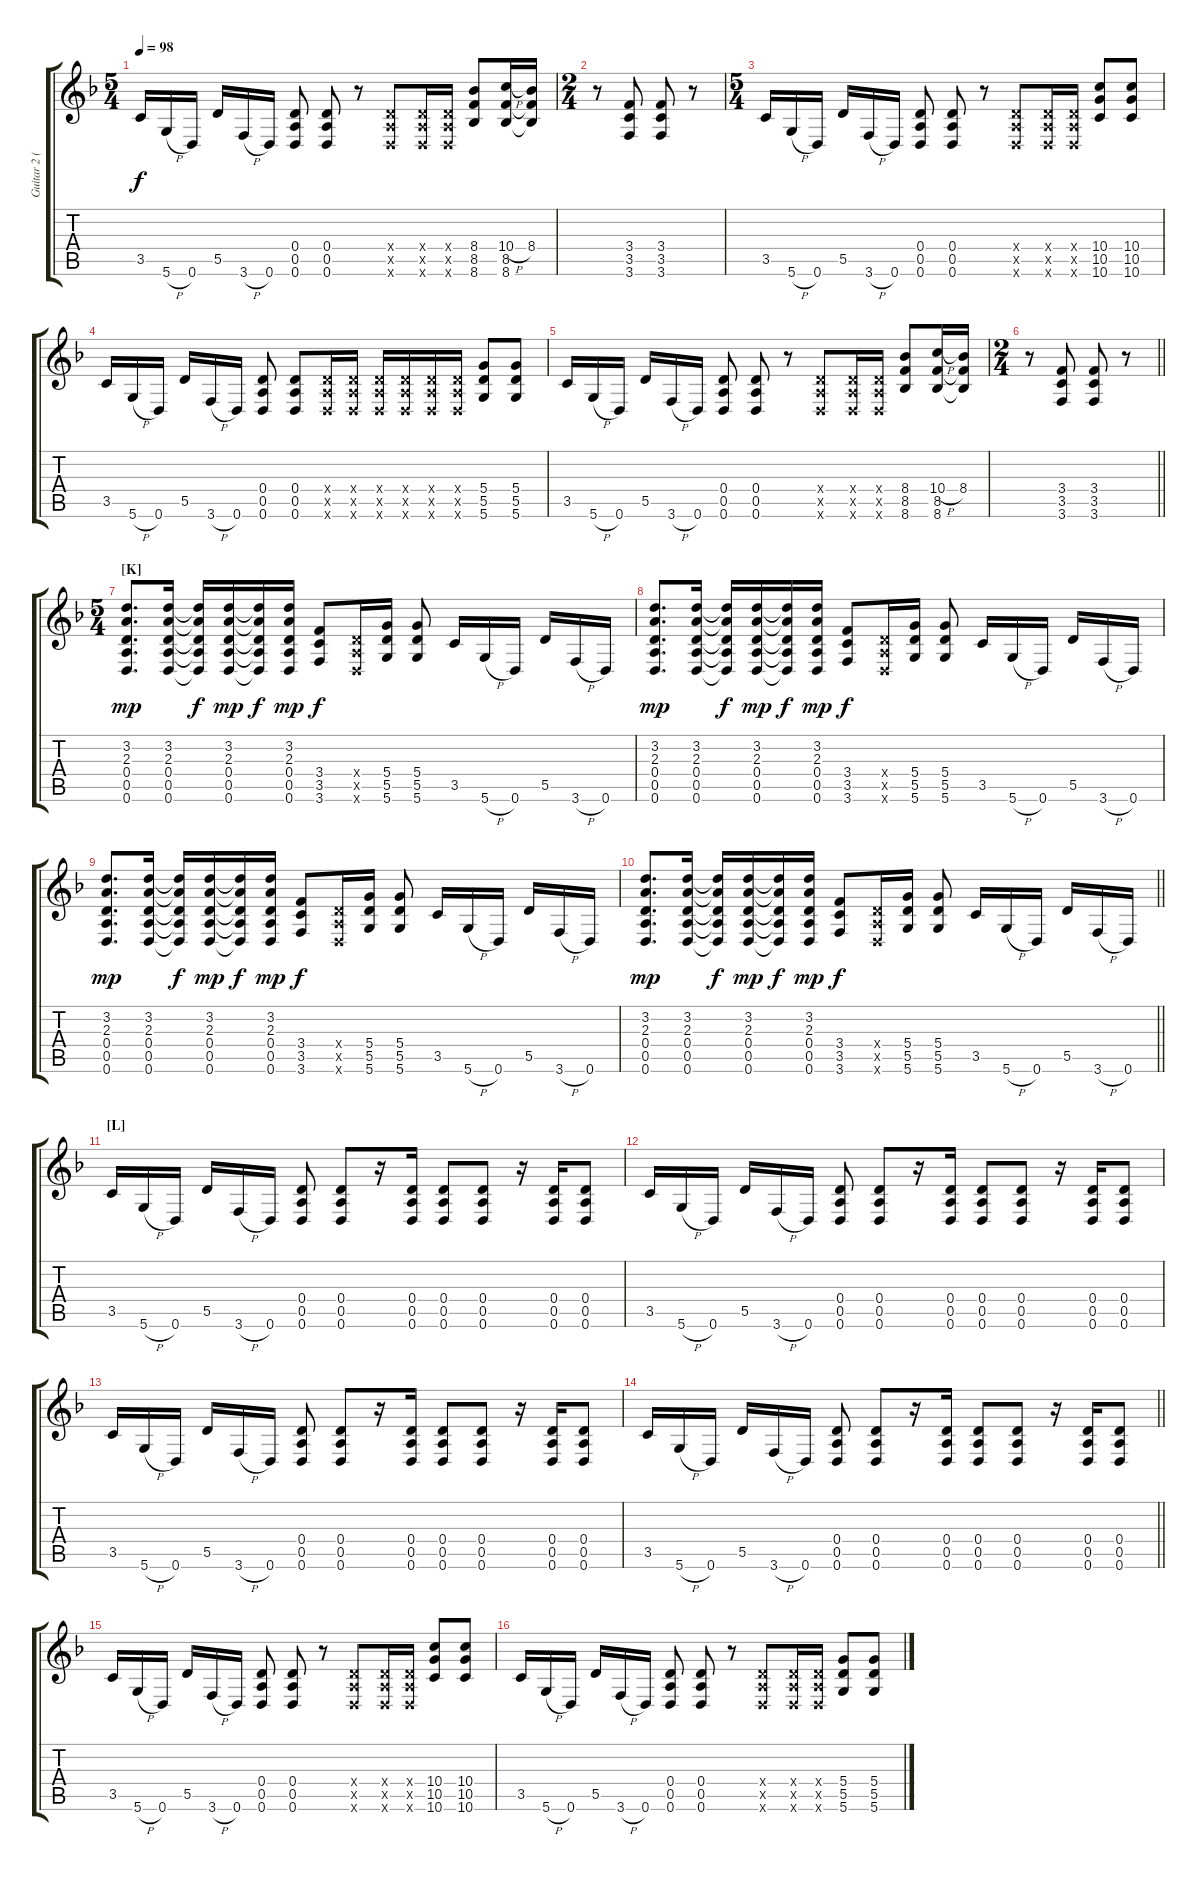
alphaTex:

\track ("Guitar 2 (right)" "Guitar 2 (") {instrument distortionguitar}
\staff {score tabs}
\tuning (E4 B3 G3 D3 A2 D2) {hide}
\ts (5 4)
\tempo 98
\clef g2
\ks dminor
3.5.16{dy f} 5.6{h}.16 0.6.16{beam split} 5.5.16{beam merge} 3.6{h}.16 0.6.16{beam split} (0.4 0.5 0.6).8{beam split} (0.4 0.5 0.6).8 r.8 (0.4{x} 0.5{x} 0.6{x}).8 (0.4{x} 0.5{x} 0.6{x}).16 (0.4{x} 0.5{x} 0.6{x}).16 (8.4 8.5 8.6).8 (10.4{h} 8.5 8.6).16 (8.4 8.5{t} 8.6{t}).16 |
\ts (2 4)
r.8 (3.4 3.5 3.6).8 (3.4 3.5 3.6).8 r.8 |
\ts (5 4)
3.5.16 5.6{h}.16 0.6.16{beam split} 5.5.16{beam merge} 3.6{h}.16 0.6.16{beam split} (0.4 0.5 0.6).8{beam split} (0.4 0.5 0.6).8 r.8 (0.4{x} 0.5{x} 0.6{x}).8 (0.4{x} 0.5{x} 0.6{x}).16 (0.4{x} 0.5{x} 0.6{x}).16 (10.4 10.5 10.6).8 (10.4 10.5 10.6).8 |
3.5.16 5.6{h}.16 0.6.16{beam split} 5.5.16{beam merge} 3.6{h}.16 0.6.16{beam split} (0.4 0.5 0.6).8{beam split} (0.4 0.5 0.6).8 (0.4{x} 0.5{x} 0.6{x}).16 (0.4{x} 0.5{x} 0.6{x}).16 (0.4{x} 0.5{x} 0.6{x}).16 (0.4{x} 0.5{x} 0.6{x}).16 (0.4{x} 0.5{x} 0.6{x}).16 (0.4{x} 0.5{x} 0.6{x}).16 (5.4 5.5 5.6).8 (5.4 5.5 5.6).8 |
3.5.16 5.6{h}.16 0.6.16{beam split} 5.5.16{beam merge} 3.6{h}.16 0.6.16{beam split} (0.4 0.5 0.6).8{beam split} (0.4 0.5 0.6).8 r.8 (0.4{x} 0.5{x} 0.6{x}).8 (0.4{x} 0.5{x} 0.6{x}).16 (0.4{x} 0.5{x} 0.6{x}).16 (8.4 8.5 8.6).8 (10.4{h} 8.5 8.6).16 (8.4 8.5{t} 8.6{t}).16 |
\ts (2 4)
\barLineRight lightlight
r.8 (3.4 3.5 3.6).8 (3.4 3.5 3.6).8 r.8 |
\ts (5 4)
\section ("" "[K]")
(3.2 2.3 0.4 0.5 0.6).8{d dy mp} (3.2 2.3 0.4 0.5 0.6).16 (3.2{t} 2.3{t} 0.4{t} 0.5{t} 0.6{t}).16{dy f} (3.2 2.3 0.4 0.5 0.6).16{dy mp} (3.2{t} 2.3{t} 0.4{t} 0.5{t} 0.6{t}).16{dy f} (3.2 2.3 0.4 0.5 0.6).16{dy mp} (3.4 3.5 3.6).8{dy f} (0.4{x} 0.5{x} 0.6{x}).16 (5.4 5.5 5.6).16{beam split} (5.4 5.5 5.6).8{beam split} 3.5.16 5.6{h}.16{beam merge} 0.6.16{beam split} 5.5.16{beam merge} 3.6{h}.16 0.6.16 |
(3.2 2.3 0.4 0.5 0.6).8{d dy mp} (3.2 2.3 0.4 0.5 0.6).16 (3.2{t} 2.3{t} 0.4{t} 0.5{t} 0.6{t}).16{dy f} (3.2 2.3 0.4 0.5 0.6).16{dy mp} (3.2{t} 2.3{t} 0.4{t} 0.5{t} 0.6{t}).16{dy f} (3.2 2.3 0.4 0.5 0.6).16{dy mp} (3.4 3.5 3.6).8{dy f} (0.4{x} 0.5{x} 0.6{x}).16 (5.4 5.5 5.6).16{beam split} (5.4 5.5 5.6).8{beam split} 3.5.16 5.6{h}.16{beam merge} 0.6.16{beam split} 5.5.16{beam merge} 3.6{h}.16 0.6.16 |
(3.2 2.3 0.4 0.5 0.6).8{d dy mp} (3.2 2.3 0.4 0.5 0.6).16 (3.2{t} 2.3{t} 0.4{t} 0.5{t} 0.6{t}).16{dy f} (3.2 2.3 0.4 0.5 0.6).16{dy mp} (3.2{t} 2.3{t} 0.4{t} 0.5{t} 0.6{t}).16{dy f} (3.2 2.3 0.4 0.5 0.6).16{dy mp} (3.4 3.5 3.6).8{dy f} (0.4{x} 0.5{x} 0.6{x}).16 (5.4 5.5 5.6).16{beam split} (5.4 5.5 5.6).8{beam split} 3.5.16 5.6{h}.16{beam merge} 0.6.16{beam split} 5.5.16{beam merge} 3.6{h}.16 0.6.16 |
\barLineRight lightlight
(3.2 2.3 0.4 0.5 0.6).8{d dy mp} (3.2 2.3 0.4 0.5 0.6).16 (3.2{t} 2.3{t} 0.4{t} 0.5{t} 0.6{t}).16{dy f} (3.2 2.3 0.4 0.5 0.6).16{dy mp} (3.2{t} 2.3{t} 0.4{t} 0.5{t} 0.6{t}).16{dy f} (3.2 2.3 0.4 0.5 0.6).16{dy mp} (3.4 3.5 3.6).8{dy f} (0.4{x} 0.5{x} 0.6{x}).16 (5.4 5.5 5.6).16{beam split} (5.4 5.5 5.6).8{beam split} 3.5.16 5.6{h}.16{beam merge} 0.6.16{beam split} 5.5.16{beam merge} 3.6{h}.16 0.6.16 |
\section ("" "[L]")
3.5.16 5.6{h}.16 0.6.16{beam split} 5.5.16{beam merge} 3.6{h}.16 0.6.16{beam split} (0.4 0.5 0.6).8{beam split} (0.4 0.5 0.6).8 r.16 (0.4 0.5 0.6).16{beam split} (0.4 0.5 0.6).8 (0.4 0.5 0.6).8 r.16 (0.4 0.5 0.6).16 (0.4 0.5 0.6).8 |
3.5.16 5.6{h}.16 0.6.16{beam split} 5.5.16{beam merge} 3.6{h}.16 0.6.16{beam split} (0.4 0.5 0.6).8{beam split} (0.4 0.5 0.6).8 r.16 (0.4 0.5 0.6).16{beam split} (0.4 0.5 0.6).8 (0.4 0.5 0.6).8 r.16 (0.4 0.5 0.6).16 (0.4 0.5 0.6).8 |
3.5.16 5.6{h}.16 0.6.16{beam split} 5.5.16{beam merge} 3.6{h}.16 0.6.16{beam split} (0.4 0.5 0.6).8{beam split} (0.4 0.5 0.6).8 r.16 (0.4 0.5 0.6).16{beam split} (0.4 0.5 0.6).8 (0.4 0.5 0.6).8 r.16 (0.4 0.5 0.6).16 (0.4 0.5 0.6).8 |
\barLineRight lightlight
3.5.16 5.6{h}.16 0.6.16{beam split} 5.5.16{beam merge} 3.6{h}.16 0.6.16{beam split} (0.4 0.5 0.6).8{beam split} (0.4 0.5 0.6).8 r.16 (0.4 0.5 0.6).16{beam split} (0.4 0.5 0.6).8 (0.4 0.5 0.6).8 r.16 (0.4 0.5 0.6).16 (0.4 0.5 0.6).8 |
3.5.16 5.6{h}.16 0.6.16{beam split} 5.5.16{beam merge} 3.6{h}.16 0.6.16{beam split} (0.4 0.5 0.6).8{beam split} (0.4 0.5 0.6).8 r.8 (0.4{x} 0.5{x} 0.6{x}).8 (0.4{x} 0.5{x} 0.6{x}).16 (0.4{x} 0.5{x} 0.6{x}).16 (10.4 10.5 10.6).8 (10.4 10.5 10.6).8 |
3.5.16 5.6{h}.16 0.6.16{beam split} 5.5.16{beam merge} 3.6{h}.16 0.6.16{beam split} (0.4 0.5 0.6).8{beam split} (0.4 0.5 0.6).8 r.8 (0.4{x} 0.5{x} 0.6{x}).8 (0.4{x} 0.5{x} 0.6{x}).16 (0.4{x} 0.5{x} 0.6{x}).16 (5.4 5.5 5.6).8 (5.4 5.5 5.6).8
